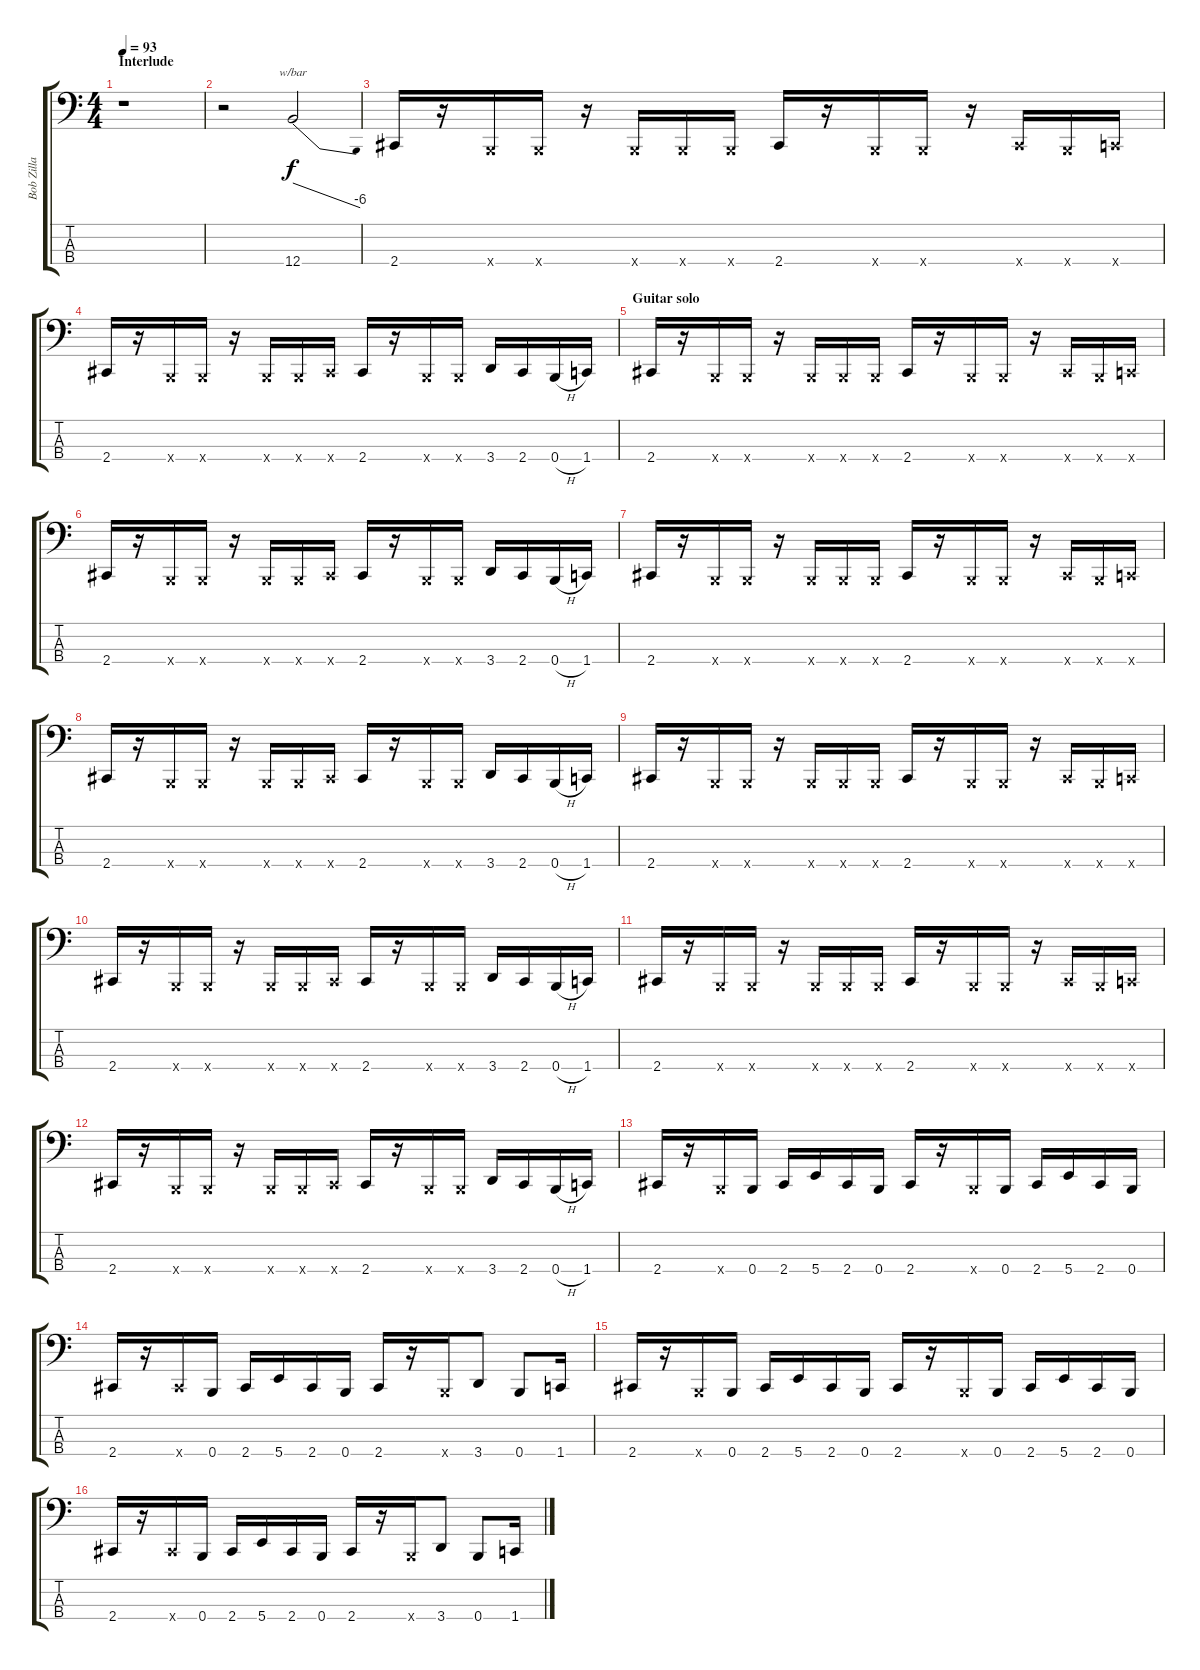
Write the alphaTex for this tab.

\track ("Bob Zilla" "Bob Zilla") {instrument electricbassfinger}
\staff {score tabs}
\tuning (E2 B1 Gb1 B0) {hide}
\ts (4 4)
\section ("" "Interlude")
\tempo 93
\clef f4
\ks c
r.1{dy f} |
r.2 12.4.2{tbe (dive default 0 0 60 -24)} |
2.4.16 r.16 0.4{x}.16 0.4{x}.16 r.16 0.4{x}.16 0.4{x}.16 0.4{x}.16 2.4.16 r.16 0.4{x}.16 0.4{x}.16 r.16 2.4{x}.16 0.4{x}.16 1.4{x}.16 |
2.4.16 r.16 0.4{x}.16 0.4{x}.16 r.16 0.4{x}.16 0.4{x}.16 2.4{x}.16 2.4.16 r.16 0.4{x}.16 0.4{x}.16 3.4.16 2.4.16 0.4{h}.16 1.4.16 |
\section ("" "Guitar solo")
2.4.16 r.16 0.4{x}.16 0.4{x}.16 r.16 0.4{x}.16 0.4{x}.16 0.4{x}.16 2.4.16 r.16 0.4{x}.16 0.4{x}.16 r.16 2.4{x}.16 0.4{x}.16 1.4{x}.16 |
2.4.16 r.16 0.4{x}.16 0.4{x}.16 r.16 0.4{x}.16 0.4{x}.16 2.4{x}.16 2.4.16 r.16 0.4{x}.16 0.4{x}.16 3.4.16 2.4.16 0.4{h}.16 1.4.16 |
2.4.16 r.16 0.4{x}.16 0.4{x}.16 r.16 0.4{x}.16 0.4{x}.16 0.4{x}.16 2.4.16 r.16 0.4{x}.16 0.4{x}.16 r.16 2.4{x}.16 0.4{x}.16 1.4{x}.16 |
2.4.16 r.16 0.4{x}.16 0.4{x}.16 r.16 0.4{x}.16 0.4{x}.16 2.4{x}.16 2.4.16 r.16 0.4{x}.16 0.4{x}.16 3.4.16 2.4.16 0.4{h}.16 1.4.16 |
2.4.16 r.16 0.4{x}.16 0.4{x}.16 r.16 0.4{x}.16 0.4{x}.16 0.4{x}.16 2.4.16 r.16 0.4{x}.16 0.4{x}.16 r.16 2.4{x}.16 0.4{x}.16 1.4{x}.16 |
2.4.16 r.16 0.4{x}.16 0.4{x}.16 r.16 0.4{x}.16 0.4{x}.16 2.4{x}.16 2.4.16 r.16 0.4{x}.16 0.4{x}.16 3.4.16 2.4.16 0.4{h}.16 1.4.16 |
2.4.16 r.16 0.4{x}.16 0.4{x}.16 r.16 0.4{x}.16 0.4{x}.16 0.4{x}.16 2.4.16 r.16 0.4{x}.16 0.4{x}.16 r.16 2.4{x}.16 0.4{x}.16 1.4{x}.16 |
2.4.16 r.16 0.4{x}.16 0.4{x}.16 r.16 0.4{x}.16 0.4{x}.16 2.4{x}.16 2.4.16 r.16 0.4{x}.16 0.4{x}.16 3.4.16 2.4.16 0.4{h}.16 1.4.16 |
2.4.16 r.16 0.4{x}.16 0.4.16 2.4.16 5.4.16 2.4.16 0.4.16 2.4.16 r.16 0.4{x}.16 0.4.16 2.4.16 5.4.16 2.4.16 0.4.16 |
2.4.16 r.16 2.4{x}.16 0.4.16 2.4.16 5.4.16 2.4.16 0.4.16 2.4.16 r.16 0.4{x}.16 3.4.8 0.4.8 1.4.16 |
2.4.16 r.16 0.4{x}.16 0.4.16 2.4.16 5.4.16 2.4.16 0.4.16 2.4.16 r.16 0.4{x}.16 0.4.16 2.4.16 5.4.16 2.4.16 0.4.16 |
2.4.16 r.16 2.4{x}.16 0.4.16 2.4.16 5.4.16 2.4.16 0.4.16 2.4.16 r.16 0.4{x}.16 3.4.8 0.4.8 1.4.16
